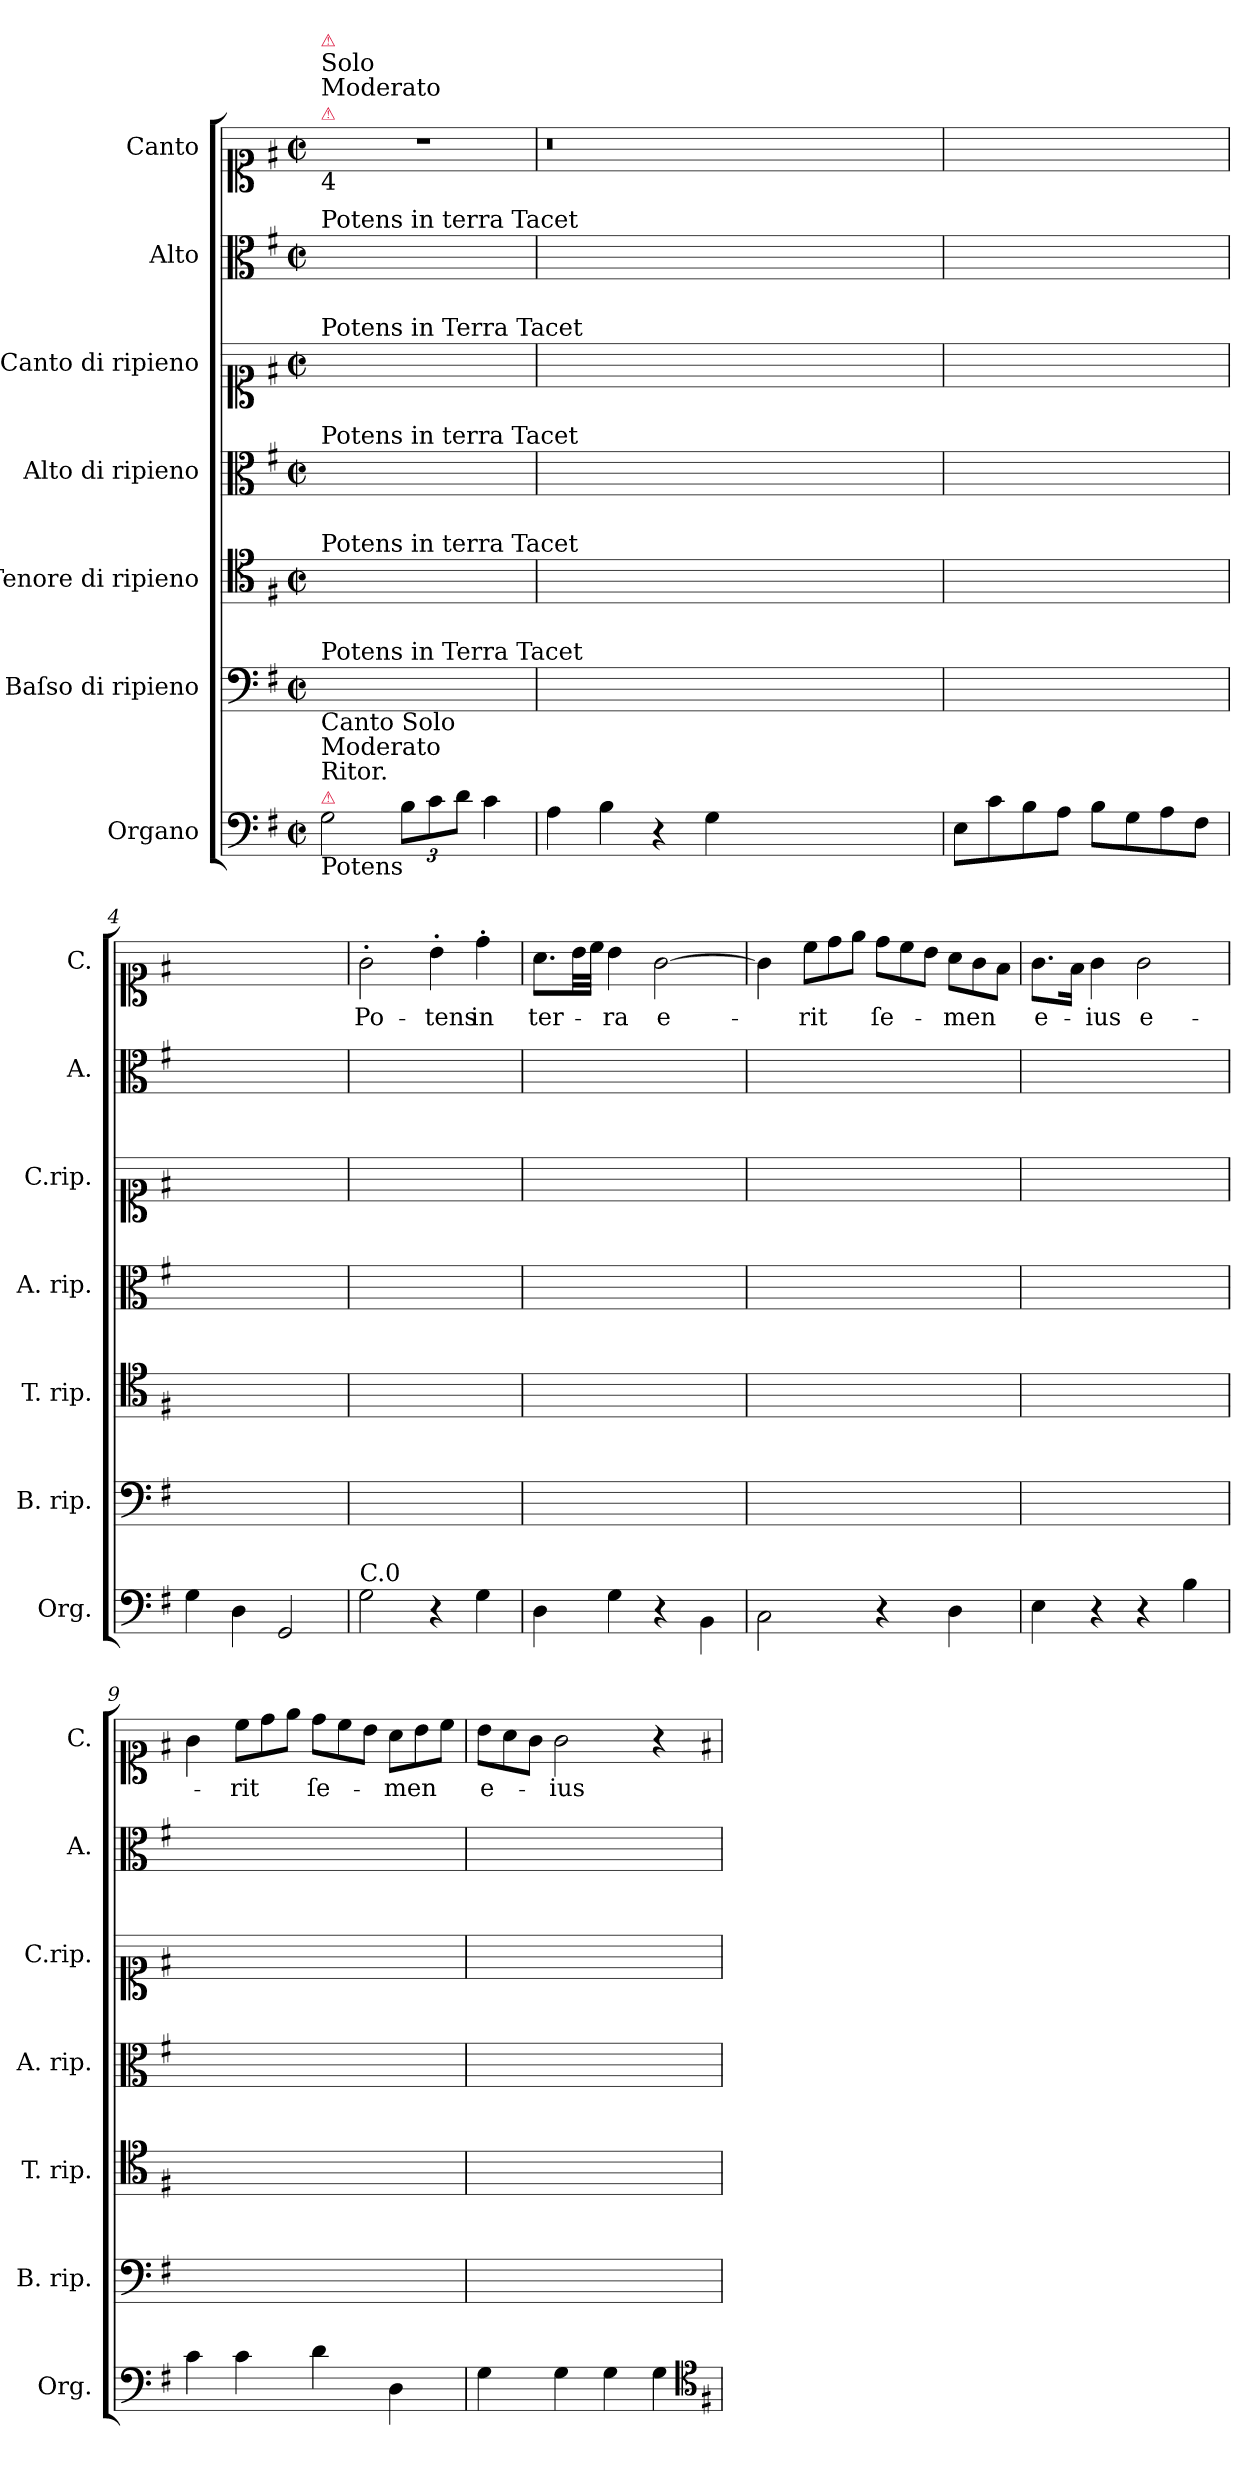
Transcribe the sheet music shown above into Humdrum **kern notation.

**kern	**kern	**kern	**kern	**kern	**kern	**kern	**text
*part7	*part6	*part5	*part4	*part3	*part2	*part1	*part1
*staff7	*staff6	*staff5	*staff4	*staff3	*staff2	*staff1	*staff1
*I"Organo	*I"Baſso di ripieno	*I"Tenore di ripieno	*I"Alto di ripieno	*I"Canto di ripieno	*I"Alto	*I"Canto	*
*I'Org.	*I'B. rip.	*I'T. rip.	*I'A. rip.	*I'C.rip.	*I'A.	*I'C.	*
*clefF4	*clefF4	*clefC4	*clefC3	*clefC1	*clefC3	*clefC1	*
*k[f#]	*k[f#]	*k[f#]	*k[f#]	*k[f#]	*k[f#]	*k[f#]	*
*M2/2	*M2/2	*M2/2	*M2/2	*M2/2	*M2/2	*M2/2	*
*met(c|)	*met(c|)	*met(c|)	*met(c|)	*met(c|)	*met(c|)	*met(c|)	*
=1	=1	=1	=1	=1	=1	=1	=1
!	!	!	!	!	!	!LO:TX:a:color=crimson:t=⚠	!
!	!	!	!	!	!	!LO:TX:a:t=Moderato	!
!	!	!	!	!	!	!LO:TX:a:t=Solo	!
!	!	!	!	!	!	!LO:TX:b:t=4	!
!	!	!	!	!	!	!LO:TX:a:color=crimson:t=⚠	!
!	!	!	!	!	!LO:TX:a:t=Potens in terra Tacet	!	!
!	!	!	!	!LO:TX:a:t=Potens in Terra Tacet	!	!	!
!	!	!	!LO:TX:a:t=Potens in terra Tacet	!	!	!	!
!	!	!LO:TX:a:t=Potens in terra Tacet	!	!	!	!	!
!	!LO:TX:a:t=Potens in Terra Tacet	!	!	!	!	!	!
!LO:TX:a:color=crimson:t=⚠	!	!	!	!	!	!	!
!LO:TX:a:t=Ritor.	!	!	!	!	!	!	!
!LO:TX:b:t=Potens	!	!	!	!	!	!	!
!LO:TX:a:t=Moderato	!	!	!	!	!	!	!
!LO:TX:a:t=Canto Solo	!	!	!	!	!	!	!
2G\	1ryy	1ryy	1ryy	1ryy	1ryy	1r	.
12B\L	.	.	.	.	.	.	.
12c\	.	.	.	.	.	.	.
12d\J	.	.	.	.	.	.	.
4c\	.	.	.	.	.	.	.
=2	=2	=2	=2	=2	=2	=2	=2
4A\	1ryy	1ryy	1ryy	1ryy	1ryy	0.r	.
4B\	.	.	.	.	.	.	.
4r	.	.	.	.	.	.	.
4G\	.	.	.	.	.	.	.
0ryy	0ryy	0ryy	0ryy	0ryy	0ryy	.	.
=3	=3	=3	=3	=3	=3	=3	=3
8E\L	1ryy	1ryy	1ryy	1ryy	1ryy	1ryy	.
8c\	.	.	.	.	.	.	.
8B\	.	.	.	.	.	.	.
8A\J	.	.	.	.	.	.	.
8B\L	.	.	.	.	.	.	.
8G\	.	.	.	.	.	.	.
8A\	.	.	.	.	.	.	.
8F#\J	.	.	.	.	.	.	.
=4	=4	=4	=4	=4	=4	=4	=4
4G\	1ryy	1ryy	1ryy	1ryy	1ryy	1ryy	.
4D\	.	.	.	.	.	.	.
2GG/	.	.	.	.	.	.	.
=5	=5	=5	=5	=5	=5	=5	=5
!LO:TX:a:t=C.0	!	!	!	!	!	!	!
2G\	1ryy	1ryy	1ryy	1ryy	1ryy	2g'\	Po-
4r	.	.	.	.	.	4b'\	-tens
4G\	.	.	.	.	.	4dd'\	in
=6	=6	=6	=6	=6	=6	=6	=6
4D\	1ryy	1ryy	1ryy	1ryy	1ryy	8.a\L	ter-
.	.	.	.	.	.	32b\LL	.
.	.	.	.	.	.	32cc\JJJ	.
4G\	.	.	.	.	.	4b\	-ra
4r	.	.	.	.	.	[2g\	e-
4BB\	.	.	.	.	.	.	.
=7	=7	=7	=7	=7	=7	=7	=7
2C\	1ryy	1ryy	1ryy	1ryy	1ryy	4g\]	.
*	*	*	*	*	*	*Xtuplet	*
.	.	.	.	.	.	12cc\L	-rit
.	.	.	.	.	.	12dd\	.
.	.	.	.	.	.	12ee\J	.
4r	.	.	.	.	.	12dd\L	ſe-
.	.	.	.	.	.	12cc\	.
.	.	.	.	.	.	12b\J	.
4D\	.	.	.	.	.	12a\L	-men
.	.	.	.	.	.	12g\	.
.	.	.	.	.	.	12f#\J	.
=8	=8	=8	=8	=8	=8	=8	=8
4E\	1ryy	1ryy	1ryy	1ryy	1ryy	8.g\L	e-
.	.	.	.	.	.	16f#\Jk	.
4r	.	.	.	.	.	4g\	-ius
4r	.	.	.	.	.	2g\	e-
4B\	.	.	.	.	.	.	.
=9	=9	=9	=9	=9	=9	=9	=9
4c\	1ryy	1ryy	1ryy	1ryy	1ryy	4g\	.
4c\	.	.	.	.	.	12cc\L	-rit
.	.	.	.	.	.	12dd\	.
.	.	.	.	.	.	12ee\J	.
4d\	.	.	.	.	.	12dd\L	ſe-
.	.	.	.	.	.	12cc\	.
.	.	.	.	.	.	12b\J	.
4D\	.	.	.	.	.	12a\L	-men
.	.	.	.	.	.	12b\	.
.	.	.	.	.	.	12cc\J	.
=10	=10	=10	=10	=10	=10	=10	=10
4G\	1ryy	1ryy	1ryy	1ryy	1ryy	12b\L	e-
.	.	.	.	.	.	12a\	.
.	.	.	.	.	.	12g\J	.
4G\	.	.	.	.	.	2g\	-ius
4G\	.	.	.	.	.	.	.
4G\	.	.	.	.	.	4r	.
*clefC4	*	*	*	*	*	*	*
*k[f#]	*k[f#]	*k[f#]	*k[f#]	*k[f#]	*k[f#]	*k[f#]	*
=	=	=	=	=	=	=	=
*-	*-	*-	*-	*-	*-	*-	*-
